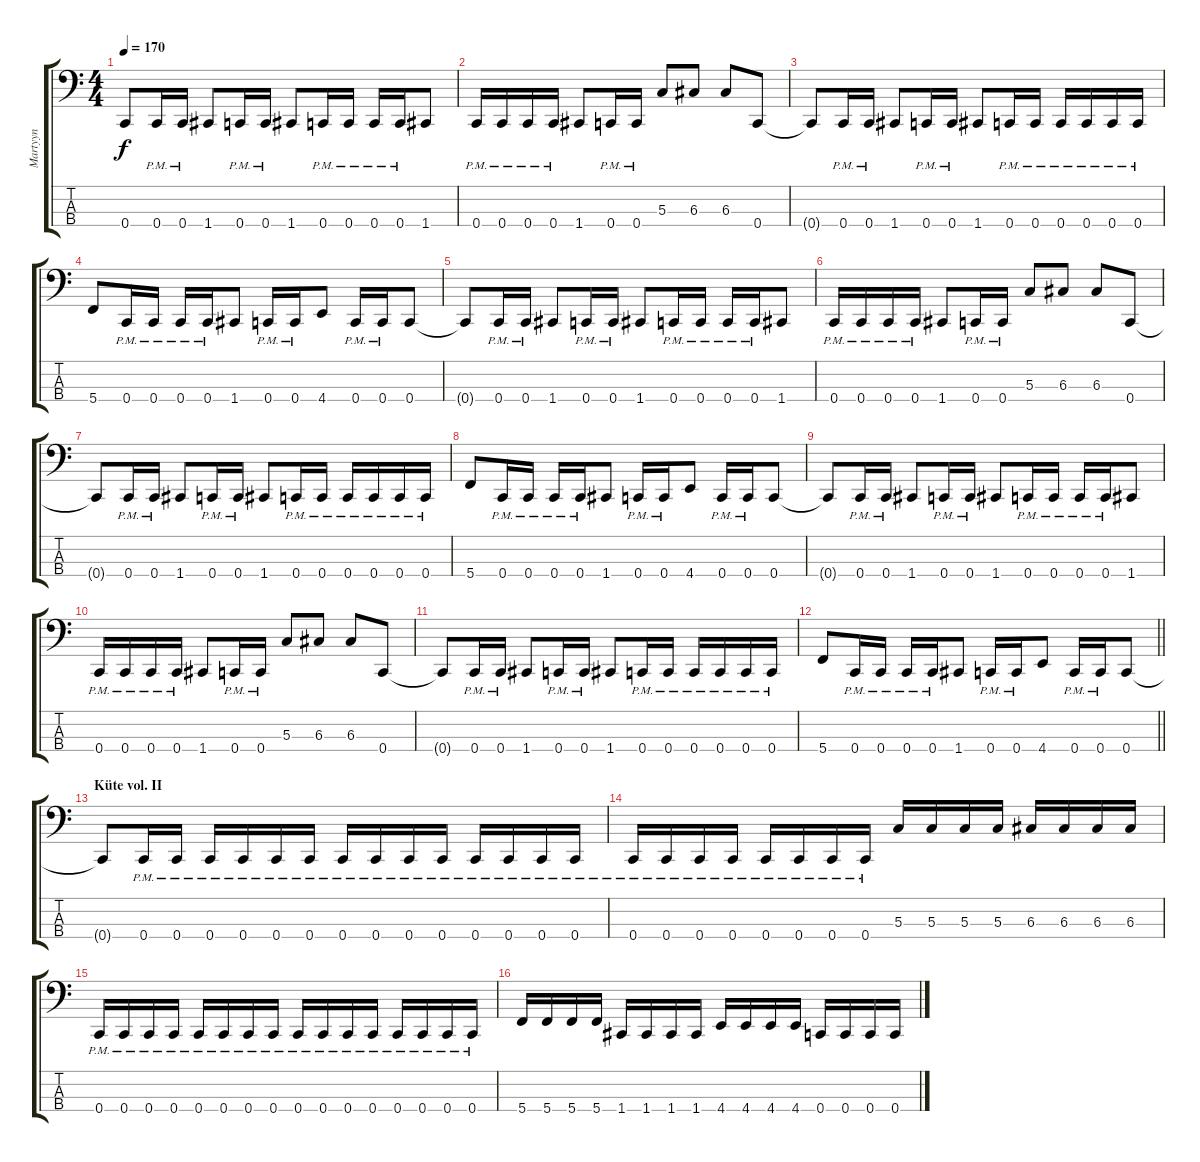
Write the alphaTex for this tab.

\track ("Martyyn" "Martyyn") {instrument electricbasspick}
\staff {score tabs}
\tuning (F2 C2 G1 C1) {hide}
\ts (4 4)
\tempo 170
\clef f4
\ks c
0.4{t}.8{dy f} 0.4{pm}.16 0.4{pm}.16 1.4.8 0.4{pm}.16 0.4{pm}.16 1.4.8 0.4{pm}.16 0.4{pm}.16 0.4{pm}.16 0.4{pm}.16 1.4.8 |
0.4{pm}.16 0.4{pm}.16 0.4{pm}.16 0.4{pm}.16 1.4.8 0.4{pm}.16 0.4{pm}.16 5.3.8 6.3.8 6.3.8 0.4.8 |
0.4{t}.8 0.4{pm}.16 0.4{pm}.16 1.4.8 0.4{pm}.16 0.4{pm}.16 1.4.8 0.4{pm}.16 0.4{pm}.16 0.4{pm}.16 0.4{pm}.16 0.4{pm}.16 0.4{pm}.16 |
5.4.8 0.4{pm}.16 0.4{pm}.16 0.4{pm}.16 0.4{pm}.16 1.4.8 0.4{pm}.16 0.4{pm}.16 4.4.8 0.4{pm}.16 0.4{pm}.16 0.4.8 |
0.4{t}.8 0.4{pm}.16 0.4{pm}.16 1.4.8 0.4{pm}.16 0.4{pm}.16 1.4.8 0.4{pm}.16 0.4{pm}.16 0.4{pm}.16 0.4{pm}.16 1.4.8 |
0.4{pm}.16 0.4{pm}.16 0.4{pm}.16 0.4{pm}.16 1.4.8 0.4{pm}.16 0.4{pm}.16 5.3.8 6.3.8 6.3.8 0.4.8 |
0.4{t}.8 0.4{pm}.16 0.4{pm}.16 1.4.8 0.4{pm}.16 0.4{pm}.16 1.4.8 0.4{pm}.16 0.4{pm}.16 0.4{pm}.16 0.4{pm}.16 0.4{pm}.16 0.4{pm}.16 |
5.4.8 0.4{pm}.16 0.4{pm}.16 0.4{pm}.16 0.4{pm}.16 1.4.8 0.4{pm}.16 0.4{pm}.16 4.4.8 0.4{pm}.16 0.4{pm}.16 0.4.8 |
0.4{t}.8 0.4{pm}.16 0.4{pm}.16 1.4.8 0.4{pm}.16 0.4{pm}.16 1.4.8 0.4{pm}.16 0.4{pm}.16 0.4{pm}.16 0.4{pm}.16 1.4.8 |
0.4{pm}.16 0.4{pm}.16 0.4{pm}.16 0.4{pm}.16 1.4.8 0.4{pm}.16 0.4{pm}.16 5.3.8 6.3.8 6.3.8 0.4.8 |
0.4{t}.8 0.4{pm}.16 0.4{pm}.16 1.4.8 0.4{pm}.16 0.4{pm}.16 1.4.8 0.4{pm}.16 0.4{pm}.16 0.4{pm}.16 0.4{pm}.16 0.4{pm}.16 0.4{pm}.16 |
\barLineRight lightlight
5.4.8 0.4{pm}.16 0.4{pm}.16 0.4{pm}.16 0.4{pm}.16 1.4.8 0.4{pm}.16 0.4{pm}.16 4.4.8 0.4{pm}.16 0.4{pm}.16 0.4.8 |
\section ("" "Küte vol. II")
0.4{t}.8 0.4{pm}.16 0.4{pm}.16 0.4{pm}.16 0.4{pm}.16 0.4{pm}.16 0.4{pm}.16 0.4{pm}.16 0.4{pm}.16 0.4{pm}.16 0.4{pm}.16 0.4{pm}.16 0.4{pm}.16 0.4{pm}.16 0.4{pm}.16 |
0.4{pm}.16 0.4{pm}.16 0.4{pm}.16 0.4{pm}.16 0.4{pm}.16 0.4{pm}.16 0.4{pm}.16 0.4{pm}.16 5.3.16 5.3.16 5.3.16 5.3.16 6.3.16 6.3.16 6.3.16 6.3.16 |
0.4{pm}.16 0.4{pm}.16 0.4{pm}.16 0.4{pm}.16 0.4{pm}.16 0.4{pm}.16 0.4{pm}.16 0.4{pm}.16 0.4{pm}.16 0.4{pm}.16 0.4{pm}.16 0.4{pm}.16 0.4{pm}.16 0.4{pm}.16 0.4{pm}.16 0.4{pm}.16 |
5.4.16 5.4.16 5.4.16 5.4.16 1.4.16 1.4.16 1.4.16 1.4.16 4.4.16 4.4.16 4.4.16 4.4.16 0.4.16 0.4.16 0.4.16 0.4.16
